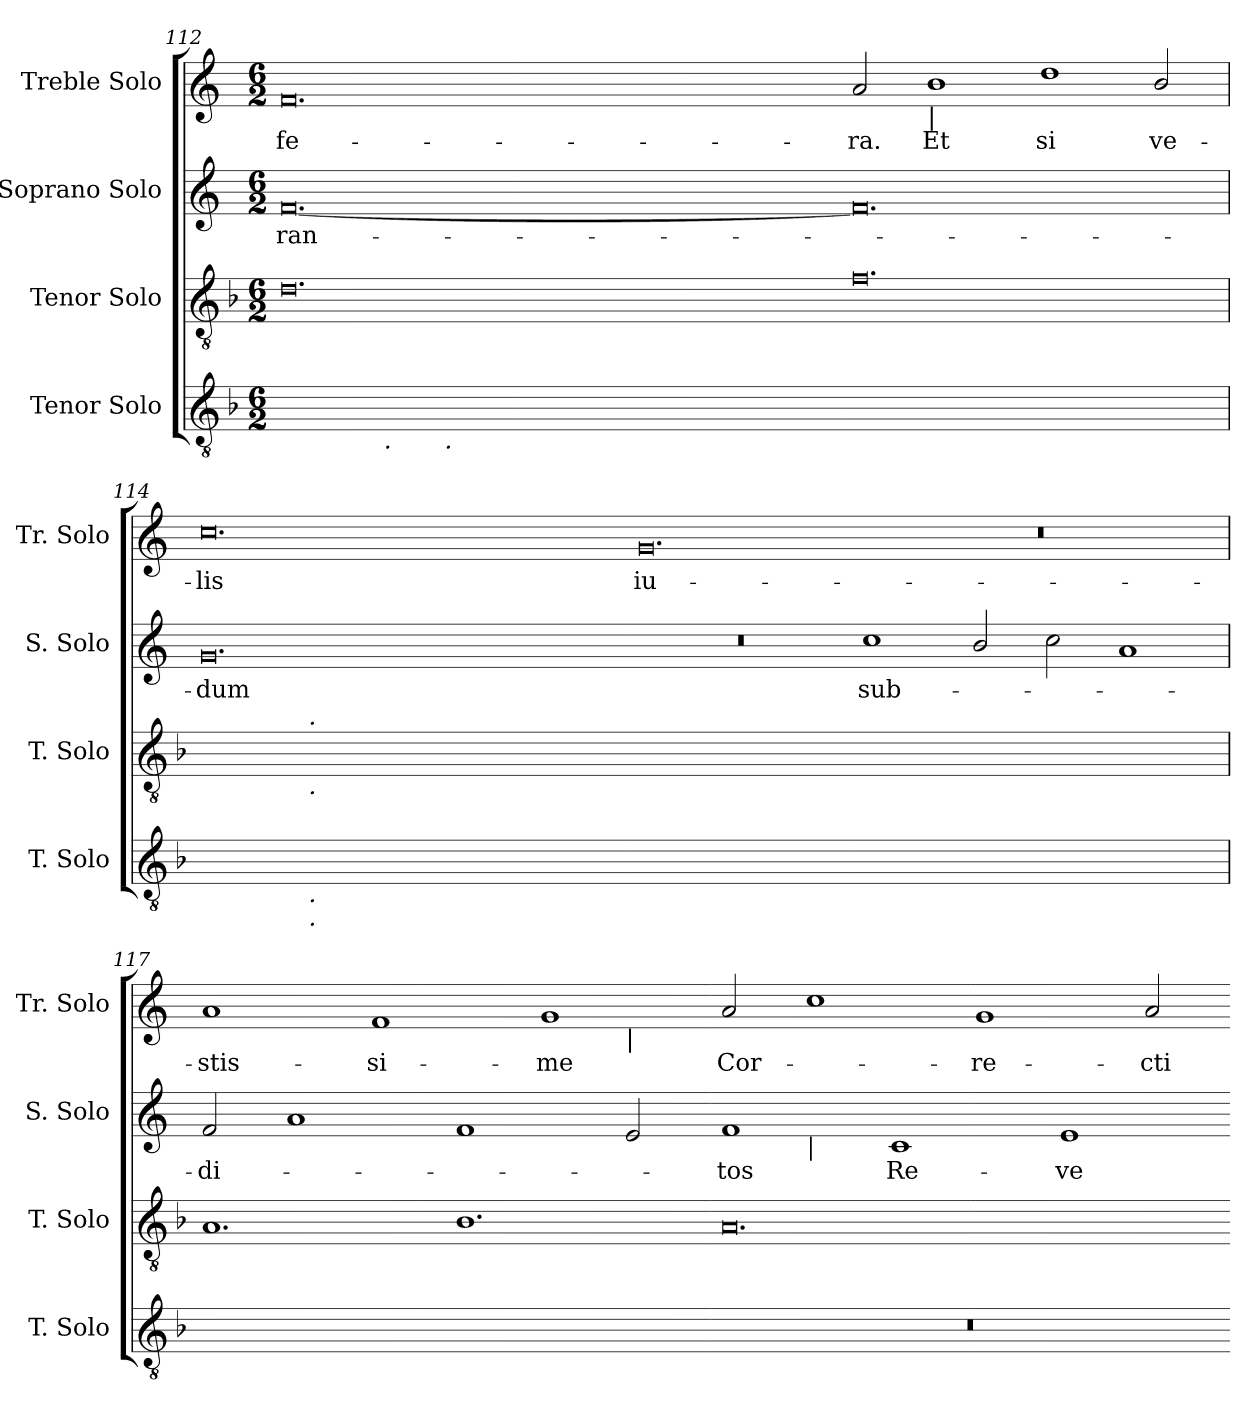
**kern	**kern	**kern	**text	**kern	**text
*part4	*part3	*part2	*part2	*part1	*part1
*staff4	*staff3	*staff2	*staff2	*staff1	*staff1
*I"Tenor Solo	*I"Tenor Solo	*I"Soprano Solo	*	*I"Treble Solo	*
*I'T. Solo	*I'T. Solo	*I'S. Solo	*	*I'Tr. Solo	*
*clefGv2	*clefGv2	*clefG2	*	*clefG2	*
*ITrd7c12	*ITrd7c12	*	*	*	*
*k[b-]	*k[b-]	*k[]	*	*k[]	*
*F:	*F:	*C:	*	*C:	*
*M6/2	*M6/2	*M6/2	*	*M6/2	*
=112	=112	=112	=112	=112	=112
!	!	!	!LO:LY:b:color=#000000	!	!
!	!	!	!	!	!LO:LY:b:color=#000000
*^	*	*	*	*	*
*	*^	*	*	*	*	*
[>0.Diyy	4ryy	2ryy	0.Di	[<0.fi	-ran-	0.fi	-fe-
.	8ryy	.	.	.	.	.	.
.	32ryy	.	.	.	.	.	.
.	128.ryy	.	.	.	.	.	.
!	!LO:TX:b:i:t=.	!	!	!	!	!	!
.	1ryy	.	.	.	.	.	.
.	.	16ryy	.	.	.	.	.
.	.	64ryy	.	.	.	.	.
.	.	256.ryy	.	.	.	.	.
!	!	!LO:TX:b:i:t=.	!	!	!	!	!
.	.	1ryy	.	.	.	.	.
.	1ryy	.	.	.	.	.	.
.	.	1ryy	.	.	.	.	.
.	2ryy	.	.	.	.	.	.
.	.	4ryy	.	.	.	.	.
.	.	8ryy	.	.	.	.	.
.	16ryy	.	.	.	.	.	.
.	.	32ryy	.	.	.	.	.
.	64ryy	.	.	.	.	.	.
.	.	128ryy	.	.	.	.	.
.	256ryy	.	.	.	.	.	.
.	.	512ryy	.	.	.	.	.
*v	*v	*v	*	*	*	*	*
=113-	=113-	=113-	=113-	=113-	=113-
*^	*	*	*	*	*
*	*^	*	*	*	*	*
!	!	!	!	!	!	!	!LO:LY:b:color=#000000
*v	*v	*v	*	*	*	*	*
0.Diyy]	0.Fi	0.fi]	.	2ai/	-ra.
!	!	!	!	!LO:TX:b:i:t=|	!
!	!	!	!	!	!LO:LY:b:color=#000000
.	.	.	.	1bi	Et
!	!	!	!	!	!LO:LY:b:color=#000000
.	.	.	.	1ddi	si
!	!	!	!	!	!LO:LY:b:color=#000000
.	.	.	.	2bi/	ve-
=114	=114	=114	=114	=114	=114
!	!	!	!LO:LY:b:color=#000000	!	!
!	!	!	!	!	!LO:LY:b:color=#000000
*^	*^	*	*	*	*
[>0.Ciyy	2ryy	[>0.Eiyy	2ryy	0.gi	-dum	0.cci	-lis
.	16ryy	.	16ryy	.	.	.	.
.	64ryy	.	64ryy	.	.	.	.
.	256.ryy	.	256.ryy	.	.	.	.
!	!	!	!LO:TX:b:i:t=.	!	!	!	!
!	!	!	!LO:TX:a:i:t=.	!	!	!	!
!	!LO:TX:b:i:t=.	!	!	!	!	!	!
!	!LO:TX:b:i:t=.	!	!	!	!	!	!
.	1ryy	.	1ryy	.	.	.	.
.	1ryy	.	1ryy	.	.	.	.
.	4ryy	.	4ryy	.	.	.	.
.	8ryy	.	8ryy	.	.	.	.
.	32ryy	.	32ryy	.	.	.	.
.	128ryy	.	128ryy	.	.	.	.
.	512ryy	.	512ryy	.	.	.	.
=115-	=115-	=115-	=115-	=115-	=115-	=115-	=115-
!	!	!	!	!LO:N:vis=1	!	!	!
*v	*v	*	*	*	*	*	*
*	*v	*v	*	*	*	*
*^	*^	*	*	*	*
!	!	!	!	!	!	!	!LO:LY:b:color=#000000
*v	*v	*	*	*	*	*	*
*	*v	*v	*	*	*	*
0.Ciyy_>	0.Eiyy_>	0.r	.	0.gi	iu-
=116-	=116-	=116-	=116-	=116-	=116-
!	!	!	!LO:LY:b:color=#000000	!LO:N:vis=1	!
0.Ciyy]	0.Eiyy]	1cci	sub-	0.r	.
.	.	2bi/	.	.	.
.	.	2cci\	.	.	.
.	.	1ai	.	.	.
!!LO:PB:g=z
=117	=117	=117	=117	=117	=117
!LO:N:vis=1	!	!	!	!	!
!	!	!	!LO:LY:b:color=#000000	!	!
!	!	!	!	!LO:TX:b:i:t=-	!
!	!	!	!	!	!LO:LY:b:color=#000000
*	*	*	*	*^	*
0.ryy	1.AAi	2fi/	-di-	1ai	1ryy	-stis-
.	.	1ai	.	.	.	.
!	!	!	!	!	!	!LO:LY:b:color=#000000
.	.	.	.	1fi	1.ryy	-si-
.	1.BB-i	1fi	.	.	.	.
!	!	!	!	!	!	!LO:LY:b:color=#000000
.	.	.	.	1gi	.	-me
!	!	!	!	!	!LO:TX:b:i:t=|	!
.	.	2ei/	.	.	2ryy	.
=118-	=118-	=118-	=118-	=118-	=118-	=118-
!LO:N:vis=1	!	!	!	!	!	!
*	*	*	*	*v	*v	*
*	*	*	*	*^	*
!	!	!	!LO:LY:b:color=#000000	!	!	!
*	*	*	*	*v	*v	*
*	*	*	*	*^	*
!	!	!	!	!	!	!LO:LY:b:color=#000000
*	*	*^	*	*v	*v	*
0.r	0.AAi	1fi	2ryy	-tos	2ai/	Cor-
!	!	!	!LO:TX:b:i:t=|	!	!	!
.	.	.	1ryy	.	1cci	.
!	!	!	!	!LO:LY:b:color=#000000	!	!
.	.	1ci	.	Re-	.	.
!	!	!	!	!	!	!LO:LY:b:color=#000000
.	.	.	1.ryy	.	1gi	-re-
!	!	!	!	!LO:LY:b:color=#000000	!	!
.	.	1ei	.	-ve-	.	.
!	!	!	!	!	!	!LO:LY:b:color=#000000
.	.	.	.	.	2ai/	-cti-
*	*	*v	*v	*	*	*
=-	=-	=-	=-	=-	=-
*-	*-	*-	*-	*-	*-
